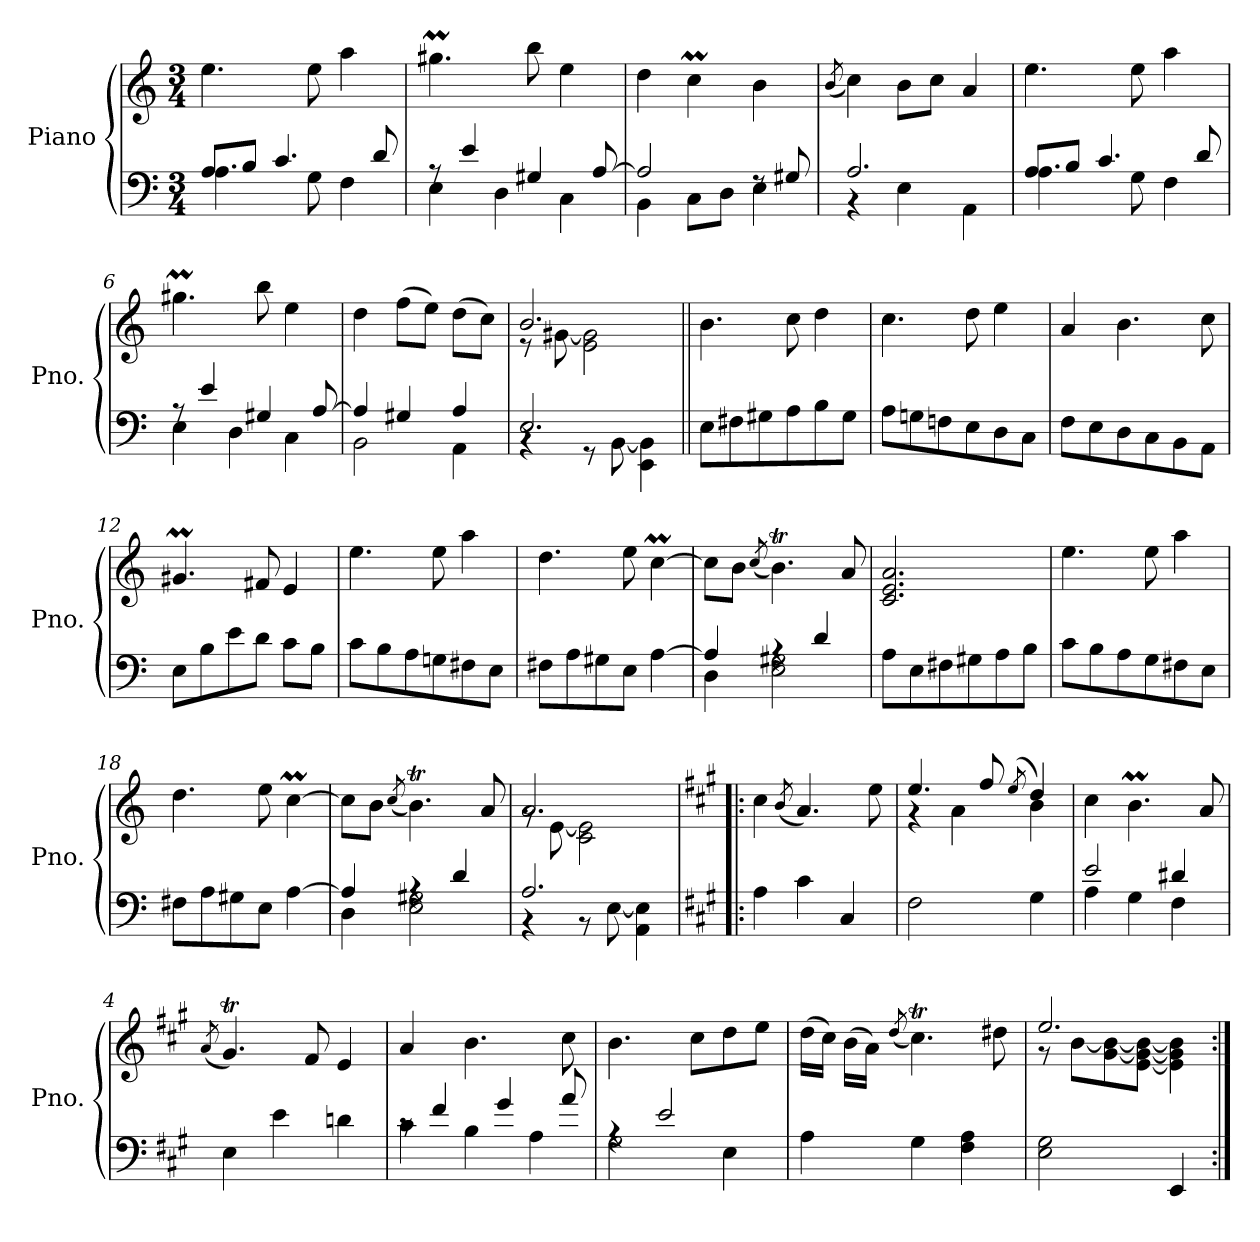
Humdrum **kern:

**kern	**kern
*part1	*part1
*staff2	*staff1
*I"Piano	*
*I'Pno.	*
*clefF4	*clefG2
*k[]	*k[]
*M3/4	*M3/4
*MM80	*MM80
=1	=1
!LO:N:head=solid	!
*^	*
8A/L	4.A\	4.ee\
8B/J	.	.
4.c/	.	.
.	8G\	8ee\
.	4F\	4aa\
8d/	.	.
=2	=2	=2
8rA	4E\	4.gg#Xm\
4e/	.	.
.	4D\	.
4G#X/	.	8bb\
.	4C\	4ee\
[8A/	.	.
=3	=3	=3
2A/]	4BB\	4dd\
.	8C\L	4ccM\
.	8D\J	.
8rF	4E\	4b\
8G#X/	.	.
=4	=4	=4
.	.	(<8qb/
2.A/	4rBB	4cc\)
.	4E\	8b\L
.	.	8cc\J
.	4AA\	4a/
!!LO:LB:g=z
=5	=5	=5
!LO:N:head=solid	!	!
8A/L	4.A\	4.ee\
8B/J	.	.
4.c/	.	.
.	8G\	8ee\
.	4F\	4aa\
8d/	.	.
=6	=6	=6
8rA	4E\	4.gg#Xm\
4e/	.	.
.	4D\	.
4G#X/	.	8bb\
.	4C\	4ee\
[8A/	.	.
=7	=7	=7
4A/]	2BB\	4dd\
4G#X/	.	(>8ff\L
.	.	8ee\J)
4A/	4AA\	(>8dd\L
.	.	8cc\J)
=8	=8	=8
*	*	*^
2.E/	4rBB	2.b/	8r
.	.	.	[8g#X\
.	8r	.	2e\ 2g#\]
.	[8BB\	.	.
.	4EE\ 4BB\]	.	.
*v	*v	*	*
*	*v	*v
=9||	=9||
8E\L	4.b\
8F#X\	.
8G#X\	.
8A\	8cc\
8B\	4dd\
8G#\J	.
!!LO:LB:g=z
=10	=10
8A\L	4.cc\
8Gn\	.
8Fn\	.
8E\	8dd\
8D\	4ee\
8C\J	.
=11	=11
8F\L	4a/
8E\	.
8D\	4.b\
8C\	.
8BB\	.
8AA\J	8cc\
=12	=12
8E\L	4.g#Xm/
8B\	.
8e\	.
8d\J	8f#X/
8c\L	4e/
8B\J	.
=13	=13
8c\L	4.ee\
8B\	.
8A\	.
8Gn\	8ee\
8F#X\	4aa\
8E\J	.
=14	=14
8F#X\L	4.dd\
8A\	.
8G#X\	.
8E\J	8ee\
[4A\	[4ccM\
!!LO:LB:g=z
=15	=15
*^	*
4A/]	4D\	8cc\L]
.	.	8b\J
.	.	(<8qcc/
4rA	2E\ 2G#X\	4.bt\)
4d/	.	.
.	.	8a/
*v	*v	*
=16	=16
8A\L	2.c/ 2.e/ 2.a/
8E\	.
8F#X\	.
8G#X\	.
8A\	.
8B\J	.
=17	=17
8c\L	4.ee\
8B\	.
8A\	.
8G\	8ee\
8F#X\	4aa\
8E\J	.
=18	=18
8F#X\L	4.dd\
8A\	.
8G#X\	.
8E\J	8ee\
[4A\	[4ccM\
=19	=19
*^	*
4A/]	4D\	8cc\L]
.	.	8b\J
.	.	(<8qcc/
4rA	2E\ 2G#X\	4.bt\)
4d/	.	.
.	.	8a/
=20	=20	=20
*	*	*^
2.A/	4r	2.a/	8rg
.	.	.	[8e\
.	8r	.	2c\ 2e\]
.	[8E\	.	.
.	4AA\ 4E\]	.	.
*v	*v	*	*
*	*v	*v
!!LO:LB:g=z
=1!|:	=1!|:
*k[f#c#g#]	*k[f#c#g#]
*	*MM70
4A\	4cc#\
.	(<8qb/
4c#\	4.a/)
4C#/	.
.	8ee\
=2	=2
*	*^
2F#\	4.ee/	4r
.	.	4a\
.	8ff#/	.
.	(<8qee/	.
4G#\	4dd/)	4b\
*	*v	*v
=3	=3
*^	*
2e/	4A\	4cc#\
.	4G#\	4.bM\
4d#X/	4F#\	.
.	.	8a/
*v	*v	*
=4	=4
.	(<8qa/
4E\	4.g#t/)
4e\	.
.	8f#/
4dn\	4e/
=5	=5
*^	*
8rc	4c#\	4a/
4f#/	.	.
.	4B\	4.b\
4g#/	.	.
.	4A\	.
8a/	.	8cc#\
!!LO:PB:g=z
=6	=6	=6
4rA	2G#\	4.b\
2e/	.	.
.	.	8cc#\L
.	4E\	8dd\
.	.	8ee\J
*v	*v	*
=7	=7
4A\	(>16dd\LL
.	16cc#\JJ)
.	(>16b\LL
.	16a\JJ)
.	(<8qdd/
4G#\	4.cc#t\)
4F#\ 4A\	.
.	8dd#X\
=8	=8
*	*^
2E\ 2G#\	2.ee/	8r
.	.	[8b\L
.	.	[8g#\ 8b\_
.	.	[8e\ 8g#\_ 8b\_J
4EE/	.	4e\] 4g#\] 4b\]
*	*v	*v
=:|!	=:|!
*-	*-
